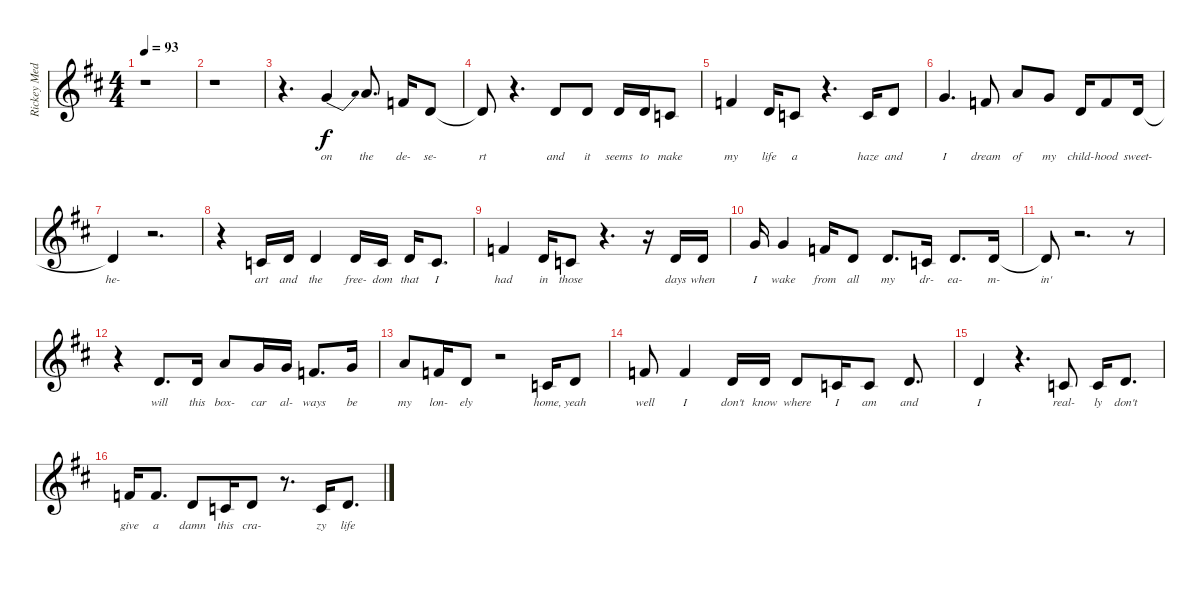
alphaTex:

\track ("Rickey Medlocke Vocals" "Rickey Med") {instrument violin}
\staff {score}
\tuning (E4 B3 G3 D3 A2 E2) {hide}
\ts (4 4)
\tempo 93
\clef g2
\ks bminor
r.1{dy f} |
r.1 |
r.4{d} 8.2{be (bend 0 0 60 4)}.4{lyrics (0 "on") lyrics (1 "") lyrics (2 "") lyrics (3 "") lyrics (4 "")} 8.2{be (custom 0 4 15 4 30 0 60 0)}.8{d lyrics (0 "the") lyrics (1 "") lyrics (2 "") lyrics (3 "") lyrics (4 "")} 6.2.16{lyrics (0 "de-") lyrics (1 "") lyrics (2 "") lyrics (3 "") lyrics (4 "")} 7.3.8{lyrics (0 "se-") lyrics (1 "") lyrics (2 "") lyrics (3 "") lyrics (4 "")} |
7.3{t}.8{lyrics (0 "rt") lyrics (1 "") lyrics (2 "") lyrics (3 "") lyrics (4 "")} r.4{d} 7.3.8{lyrics (0 "and") lyrics (1 "") lyrics (2 "") lyrics (3 "") lyrics (4 "")} 7.3.8{lyrics (0 "it") lyrics (1 "") lyrics (2 "") lyrics (3 "") lyrics (4 "")} 7.3.16{lyrics (0 "seems") lyrics (1 "") lyrics (2 "") lyrics (3 "") lyrics (4 "")} 7.3.16{lyrics (0 "to") lyrics (1 "") lyrics (2 "") lyrics (3 "") lyrics (4 "")} 5.3.8{lyrics (0 "make") lyrics (1 "") lyrics (2 "") lyrics (3 "") lyrics (4 "")} |
6.2.4{lyrics (0 "my") lyrics (1 "") lyrics (2 "") lyrics (3 "") lyrics (4 "")} 7.3.16{lyrics (0 "life") lyrics (1 "") lyrics (2 "") lyrics (3 "") lyrics (4 "")} 5.3.8{lyrics (0 "a") lyrics (1 "") lyrics (2 "") lyrics (3 "") lyrics (4 "")} r.4{d} 5.3.16{lyrics (0 "haze") lyrics (1 "") lyrics (2 "") lyrics (3 "") lyrics (4 "")} 7.3.8{lyrics (0 "and") lyrics (1 "") lyrics (2 "") lyrics (3 "") lyrics (4 "")} |
8.2.4{d lyrics (0 "I") lyrics (1 "") lyrics (2 "") lyrics (3 "") lyrics (4 "")} 6.2.8{lyrics (0 "dream") lyrics (1 "") lyrics (2 "") lyrics (3 "") lyrics (4 "")} 5.1.8{lyrics (0 "of") lyrics (1 "") lyrics (2 "") lyrics (3 "") lyrics (4 "")} 8.2.8{lyrics (0 "my") lyrics (1 "") lyrics (2 "") lyrics (3 "") lyrics (4 "")} 7.3.16{lyrics (0 "child-") lyrics (1 "") lyrics (2 "") lyrics (3 "") lyrics (4 "")} 6.2.8{lyrics (0 "hood") lyrics (1 "") lyrics (2 "") lyrics (3 "") lyrics (4 "")} 7.3.16{lyrics (0 "sweet-") lyrics (1 "") lyrics (2 "") lyrics (3 "") lyrics (4 "")} |
7.3{t}.4{lyrics (0 "he-") lyrics (1 "") lyrics (2 "") lyrics (3 "") lyrics (4 "")} r.2{d} |
r.4 5.3.16{lyrics (0 "art") lyrics (1 "") lyrics (2 "") lyrics (3 "") lyrics (4 "")} 7.3.16{lyrics (0 "and") lyrics (1 "") lyrics (2 "") lyrics (3 "") lyrics (4 "")} 7.3.4{lyrics (0 "the") lyrics (1 "") lyrics (2 "") lyrics (3 "") lyrics (4 "")} 7.3.16{lyrics (0 "free-") lyrics (1 "") lyrics (2 "") lyrics (3 "") lyrics (4 "")} 5.3.16{lyrics (0 "dom") lyrics (1 "") lyrics (2 "") lyrics (3 "") lyrics (4 "")} 7.3.16{lyrics (0 "that") lyrics (1 "") lyrics (2 "") lyrics (3 "") lyrics (4 "")} 5.3.8{d lyrics (0 "I") lyrics (1 "") lyrics (2 "") lyrics (3 "") lyrics (4 "")} |
6.2.4{lyrics (0 "had") lyrics (1 "") lyrics (2 "") lyrics (3 "") lyrics (4 "")} 7.3.16{lyrics (0 "in") lyrics (1 "") lyrics (2 "") lyrics (3 "") lyrics (4 "")} 5.3.8{lyrics (0 "those") lyrics (1 "") lyrics (2 "") lyrics (3 "") lyrics (4 "")} r.4{d} r.16 7.3.16{lyrics (0 "days") lyrics (1 "") lyrics (2 "") lyrics (3 "") lyrics (4 "")} 7.3.16{lyrics (0 "when") lyrics (1 "") lyrics (2 "") lyrics (3 "") lyrics (4 "")} |
8.2.16{lyrics (0 "I") lyrics (1 "") lyrics (2 "") lyrics (3 "") lyrics (4 "")} 8.2.4{lyrics (0 "wake") lyrics (1 "") lyrics (2 "") lyrics (3 "") lyrics (4 "")} 6.2.16{lyrics (0 "from") lyrics (1 "") lyrics (2 "") lyrics (3 "") lyrics (4 "")} 7.3.8{lyrics (0 "all") lyrics (1 "") lyrics (2 "") lyrics (3 "") lyrics (4 "")} 7.3.8{d lyrics (0 "my") lyrics (1 "") lyrics (2 "") lyrics (3 "") lyrics (4 "")} 5.3.16{lyrics (0 "dr-") lyrics (1 "") lyrics (2 "") lyrics (3 "") lyrics (4 "")} 7.3.8{d lyrics (0 "ea-") lyrics (1 "") lyrics (2 "") lyrics (3 "") lyrics (4 "")} 7.3.16{lyrics (0 "m-") lyrics (1 "") lyrics (2 "") lyrics (3 "") lyrics (4 "")} |
7.3{t}.8{lyrics (0 "in'") lyrics (1 "") lyrics (2 "") lyrics (3 "") lyrics (4 "")} r.2{d} r.8 |
r.4 7.3.8{d lyrics (0 "will") lyrics (1 "") lyrics (2 "") lyrics (3 "") lyrics (4 "")} 7.3.16{lyrics (0 "this") lyrics (1 "") lyrics (2 "") lyrics (3 "") lyrics (4 "")} 5.1.8{lyrics (0 "box-") lyrics (1 "") lyrics (2 "") lyrics (3 "") lyrics (4 "")} 8.2.16{lyrics (0 "car") lyrics (1 "") lyrics (2 "") lyrics (3 "") lyrics (4 "")} 8.2.16{lyrics (0 "al-") lyrics (1 "") lyrics (2 "") lyrics (3 "") lyrics (4 "")} 6.2.8{d lyrics (0 "ways") lyrics (1 "") lyrics (2 "") lyrics (3 "") lyrics (4 "")} 8.2.16{lyrics (0 "be") lyrics (1 "") lyrics (2 "") lyrics (3 "") lyrics (4 "")} |
5.1.8{lyrics (0 "my") lyrics (1 "") lyrics (2 "") lyrics (3 "") lyrics (4 "")} 6.2.16{lyrics (0 "lon-") lyrics (1 "") lyrics (2 "") lyrics (3 "") lyrics (4 "")} 7.3.8{lyrics (0 "ely") lyrics (1 "") lyrics (2 "") lyrics (3 "") lyrics (4 "")} r.2 5.3.16{lyrics (0 "home,") lyrics (1 "") lyrics (2 "") lyrics (3 "") lyrics (4 "")} 7.3.8{lyrics (0 "yeah") lyrics (1 "") lyrics (2 "") lyrics (3 "") lyrics (4 "")} |
6.2.8{lyrics (0 "well") lyrics (1 "") lyrics (2 "") lyrics (3 "") lyrics (4 "")} 6.2.4{lyrics (0 "I") lyrics (1 "") lyrics (2 "") lyrics (3 "") lyrics (4 "")} 7.3.16{lyrics (0 "don't") lyrics (1 "") lyrics (2 "") lyrics (3 "") lyrics (4 "")} 7.3.16{lyrics (0 "know") lyrics (1 "") lyrics (2 "") lyrics (3 "") lyrics (4 "")} 7.3.8{lyrics (0 "where") lyrics (1 "") lyrics (2 "") lyrics (3 "") lyrics (4 "")} 5.3.16{lyrics (0 "I") lyrics (1 "") lyrics (2 "") lyrics (3 "") lyrics (4 "")} 5.3.8{lyrics (0 "am") lyrics (1 "") lyrics (2 "") lyrics (3 "") lyrics (4 "")} 7.3.8{d lyrics (0 "and") lyrics (1 "") lyrics (2 "") lyrics (3 "") lyrics (4 "")} |
7.3.4{lyrics (0 "I") lyrics (1 "") lyrics (2 "") lyrics (3 "") lyrics (4 "")} r.4{d} 5.3.8{lyrics (0 "real-") lyrics (1 "") lyrics (2 "") lyrics (3 "") lyrics (4 "")} 5.3.16{lyrics (0 "ly") lyrics (1 "") lyrics (2 "") lyrics (3 "") lyrics (4 "")} 7.3.8{d lyrics (0 "don't") lyrics (1 "") lyrics (2 "") lyrics (3 "") lyrics (4 "")} |
6.2.16{lyrics (0 "give") lyrics (1 "") lyrics (2 "") lyrics (3 "") lyrics (4 "")} 6.2.8{d lyrics (0 "a") lyrics (1 "") lyrics (2 "") lyrics (3 "") lyrics (4 "")} 7.3.8{lyrics (0 "damn") lyrics (1 "") lyrics (2 "") lyrics (3 "") lyrics (4 "")} 5.3.16{lyrics (0 "this") lyrics (1 "") lyrics (2 "") lyrics (3 "") lyrics (4 "")} 7.3.8{lyrics (0 "cra-") lyrics (1 "") lyrics (2 "") lyrics (3 "") lyrics (4 "")} r.8{d} 5.3.16{lyrics (0 "zy") lyrics (1 "") lyrics (2 "") lyrics (3 "") lyrics (4 "")} 7.3.8{d lyrics (0 "life") lyrics (1 "") lyrics (2 "") lyrics (3 "") lyrics (4 "")}
